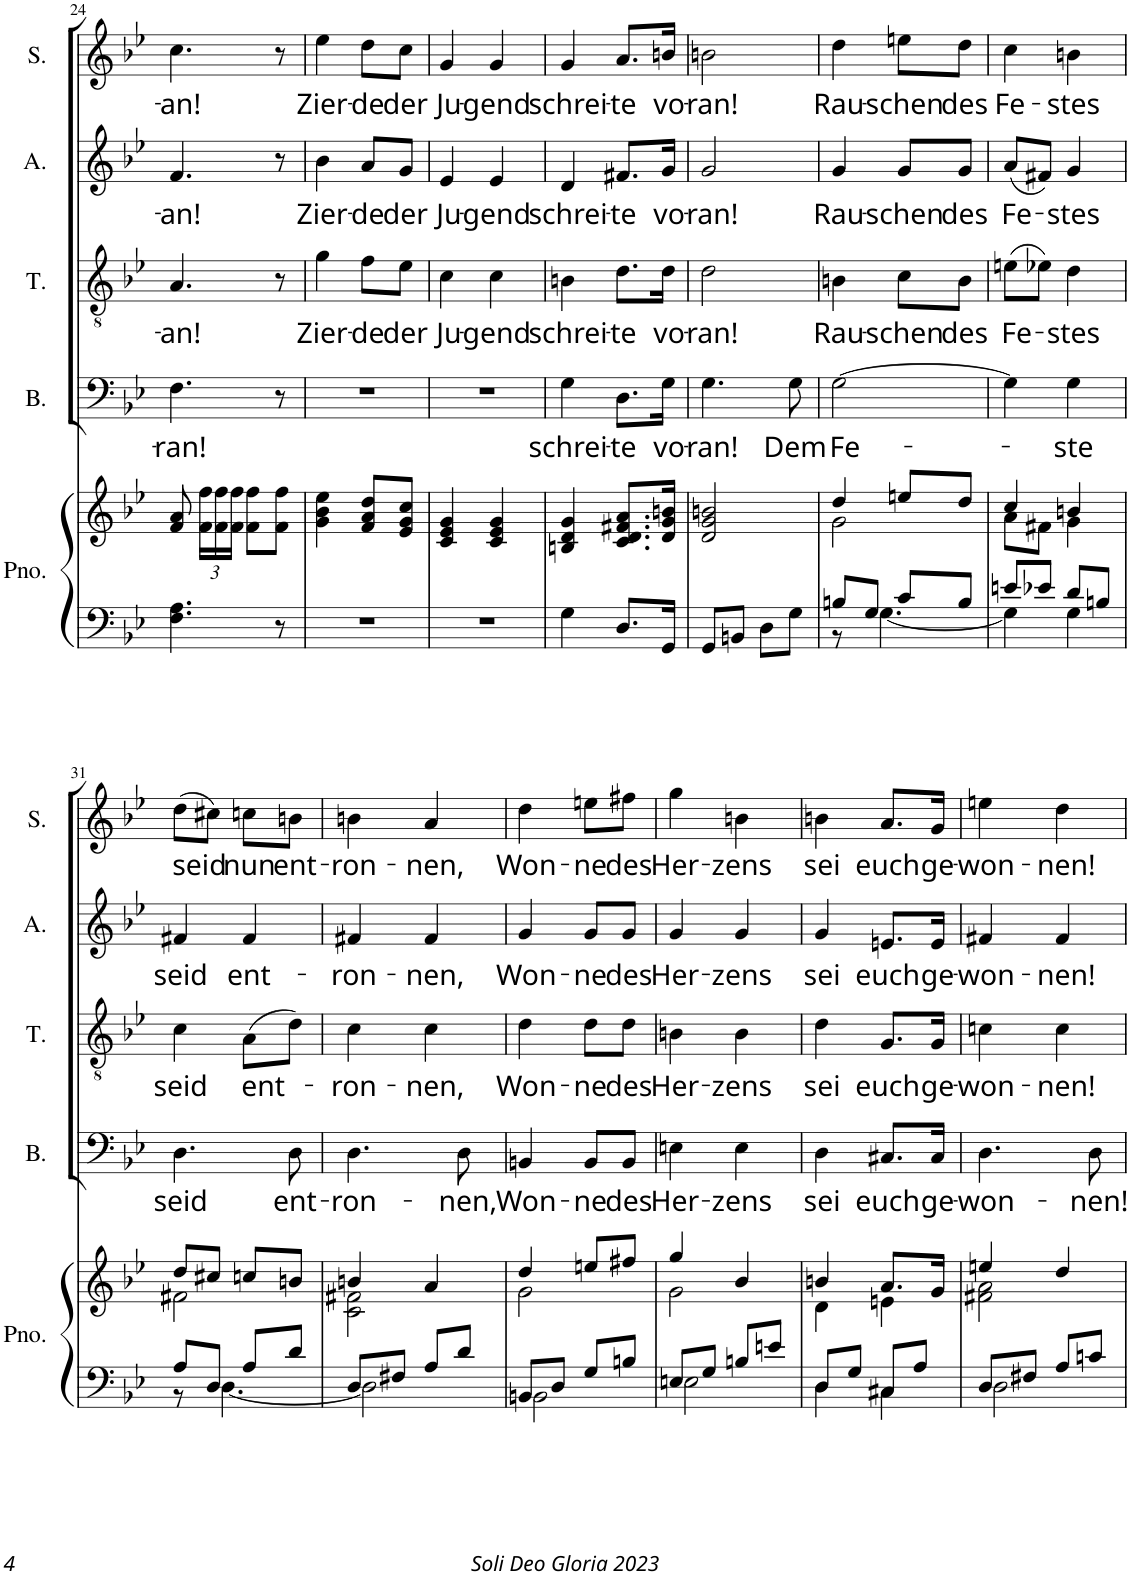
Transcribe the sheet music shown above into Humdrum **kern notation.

**kern	**kern	**kern	**text	**kern	**text	**kern	**text	**kern	**text
*part5	*part5	*part4	*part4	*part3	*part3	*part2	*part2	*part1	*part1
*staff6	*staff5	*staff4	*staff4	*staff3	*staff3	*staff2	*staff2	*staff1	*staff1
*I"Piano	*	*I"Bass	*	*I"Tenor	*	*I"Alto	*	*I"Soprano	*
*I'Pno.	*	*I'B.	*	*I'T.	*	*I'A.	*	*I'S.	*
!!LO:PB:g=z
*clefF4	*clefG2	*clefF4	*	*clefGv2	*	*clefG2	*	*clefG2	*
*k[b-e-]	*k[b-e-]	*k[b-e-]	*	*k[b-e-]	*	*k[b-e-]	*	*k[b-e-]	*
*M2/4	*M2/4	*M2/4	*	*M2/4	*	*M2/4	*	*M2/4	*
=24	=24	=24	=24	=24	=24	=24	=24	=24	=24
!	!	!	!LO:LY:b	!	!LO:LY:b	!	!LO:LY:b	!	!LO:LY:b
4.F\ 4.A\	8f/ 8a/	4.F\	-ran!	4.A/	-an!	4.f/	-an!	4.cc\	-an!
*	*Xbrackettup	*	*	*	*	*	*	*	*
.	24f\ 24ff\LL	.	.	.	.	.	.	.	.
.	24f\ 24ff\	.	.	.	.	.	.	.	.
.	24f\ 24ff\JJ	.	.	.	.	.	.	.	.
.	8f\ 8ff\L	.	.	.	.	.	.	.	.
8r	8f\ 8ff\J	8r	.	8r	.	8r	.	8r	.
=25	=25	=25	=25	=25	=25	=25	=25	=25	=25
!	!	!	!	!	!LO:LY:b	!	!LO:LY:b	!	!LO:LY:b
2r	4g\ 4b-\ 4ee-\	2r	.	4g\	Zier-	4b-\	Zier-	4ee-\	Zier-
!	!	!	!	!	!LO:LY:b	!	!LO:LY:b	!	!LO:LY:b
.	8f/ 8a/ 8dd/L	.	.	8f\L	-de	8a/L	-de	8dd\L	-de
!	!	!	!	!	!LO:LY:b	!	!LO:LY:b	!	!LO:LY:b
.	8e-/ 8g/ 8cc/J	.	.	8e-\J	der	8g/J	der	8cc\J	der
=26	=26	=26	=26	=26	=26	=26	=26	=26	=26
!	!	!	!	!	!LO:LY:b	!	!LO:LY:b	!	!LO:LY:b
2r	4c/ 4e-/ 4g/	2r	.	4c\	Ju-	4e-/	Ju-	4g/	Ju-
!	!	!	!	!	!LO:LY:b	!	!LO:LY:b	!	!LO:LY:b
.	4c/ 4e-/ 4g/	.	.	4c\	-gend	4e-/	-gend	4g/	-gend
=27	=27	=27	=27	=27	=27	=27	=27	=27	=27
!	!	!	!LO:LY:b	!	!LO:LY:b	!	!LO:LY:b	!	!LO:LY:b
4G\	4Bn/ 4d/ 4g/	4G\	schrei-	4Bn\	schrei-	4d/	schrei-	4g/	schrei-
!	!	!	!LO:LY:b	!	!LO:LY:b	!	!LO:LY:b	!	!LO:LY:b
8.D/L	8.c/ 8.d/ 8.f#X/ 8.a/L	8.D\L	-te	8.d\L	-te	8.f#X/L	-te	8.a/L	-te
!	!	!	!LO:LY:b	!	!LO:LY:b	!	!LO:LY:b	!	!LO:LY:b
16GG/Jk	16d/ 16g/ 16bn/Jk	16G\Jk	vo-	16d\Jk	vo-	16g/Jk	vo-	16bn/Jk	vo-
=28	=28	=28	=28	=28	=28	=28	=28	=28	=28
!	!	!	!LO:LY:b	!	!LO:LY:b	!	!LO:LY:b	!	!LO:LY:b
8GG/L	2d/ 2g/ 2bn/	4.G\	-ran!	2d\	-ran!	2g/	-ran!	2bn\	-ran!
8BBn/J	.	.	.	.	.	.	.	.	.
8D\L	.	.	.	.	.	.	.	.	.
!	!	!	!LO:LY:b	!	!	!	!	!	!
8G\J	.	8G\	Dem	.	.	.	.	.	.
=29	=29	=29	=29	=29	=29	=29	=29	=29	=29
*^	*^	*	*	*	*	*	*	*	*
!	!	!	!	!	!LO:LY:b	!	!LO:LY:b	!	!LO:LY:b	!	!LO:LY:b
8Bn/L	8r	4dd/	2g\	[2G\	Fe-	4Bn\	Rau-	4g/	Rau-	4dd\	Rau-
8G/J	[4.G\	.	.	.	.	.	.	.	.	.	.
!	!	!	!	!	!	!	!LO:LY:b	!	!LO:LY:b	!	!LO:LY:b
8c/L	.	8een/L	.	.	.	8c\L	-schen	8g/L	-schen	8een\L	-schen
!	!	!	!	!	!	!	!LO:LY:b	!	!LO:LY:b	!	!LO:LY:b
8B/J	.	8dd/J	.	.	.	8B\J	des	8g/J	des	8dd\J	des
=30	=30	=30	=30	=30	=30	=30	=30	=30	=30	=30	=30
!	!	!	!	!	!	!	!LO:LY:b	!	!LO:LY:b	!	!LO:LY:b
8en/L	4G\]	4cc/	8a\L	4G\]	.	(8en\L	Fe-	(8a/L	Fe-	4cc\	Fe-
8e-X/J	.	.	8f#X\J	.	.	8e-X\J)	.	8f#X/J)	.	.	.
!	!	!	!	!	!LO:LY:b	!	!LO:LY:b	!	!LO:LY:b	!	!LO:LY:b
8d/L	4G\	4bn/	4g\	4G\	-ste	4d\	-stes	4g/	-stes	4bn\	-stes
8Bn/J	.	.	.	.	.	.	.	.	.	.	.
!!LO:LB:g=z
=31	=31	=31	=31	=31	=31	=31	=31	=31	=31	=31	=31
!	!	!	!	!	!LO:LY:b	!	!LO:LY:b	!	!LO:LY:b	!	!LO:LY:b
8A/L	8r	8dd/L	2f#X\	4.D\	seid	4c\	seid	4f#X/	seid	(8dd\L	seid
8D/J	[4.D\	8cc#X/J	.	.	.	.	.	.	.	8cc#X\J)	.
!	!	!	!	!	!	!	!LO:LY:b	!	!LO:LY:b	!	!LO:LY:b
8A/L	.	8ccn/L	.	.	.	(8A\L	ent-	4f#/	ent-	8ccn\L	nun
!	!	!	!	!	!LO:LY:b	!	!	!	!	!	!LO:LY:b
8d/J	.	8bn/J	.	8D\	ent-	8d\J)	.	.	.	8bn\J	ent-
=32	=32	=32	=32	=32	=32	=32	=32	=32	=32	=32	=32
!	!	!	!	!	!LO:LY:b	!	!LO:LY:b	!	!LO:LY:b	!	!LO:LY:b
8D/L	2D\]	4bn/	2c\ 2f#X\	4.D\	-ron-	4c\	-ron-	4f#X/	-ron-	4bn\	-ron-
8F#X/J	.	.	.	.	.	.	.	.	.	.	.
!	!	!	!	!	!	!	!LO:LY:b	!	!LO:LY:b	!	!LO:LY:b
8A/L	.	4a/	.	.	.	4c\	-nen,	4f#/	-nen,	4a/	-nen,
!	!	!	!	!	!LO:LY:b	!	!	!	!	!	!
8d/J	.	.	.	8D\	-nen,	.	.	.	.	.	.
=33	=33	=33	=33	=33	=33	=33	=33	=33	=33	=33	=33
!	!	!	!	!	!LO:LY:b	!	!LO:LY:b	!	!LO:LY:b	!	!LO:LY:b
8BB-/L	2BBn\	4dd/	2g\	4BBn/	Won-	4d\	Won-	4g/	Won-	4dd\	Won-
8D/J	.	.	.	.	.	.	.	.	.	.	.
!	!	!	!	!	!LO:LY:b	!	!LO:LY:b	!	!LO:LY:b	!	!LO:LY:b
8G/L	.	8een/L	.	8BB/L	-ne	8d\L	-ne	8g/L	-ne	8een\L	-ne
!	!	!	!	!	!LO:LY:b	!	!LO:LY:b	!	!LO:LY:b	!	!LO:LY:b
8Bn/J	.	8ff#X/J	.	8BB/J	des	8d\J	des	8g/J	des	8ff#X\J	des
=34	=34	=34	=34	=34	=34	=34	=34	=34	=34	=34	=34
!	!	!	!	!	!LO:LY:b	!	!LO:LY:b	!	!LO:LY:b	!	!LO:LY:b
8En/L	2E\	4gg/	2g\	4En\	Her-	4Bn\	Her-	4g/	Her-	4gg\	Her-
8G/J	.	.	.	.	.	.	.	.	.	.	.
!	!	!	!	!	!LO:LY:b	!	!LO:LY:b	!	!LO:LY:b	!	!LO:LY:b
8Bn/L	.	4b-/	.	4E\	-zens	4B\	-zens	4g/	-zens	4bn\	-zens
8en/J	.	.	.	.	.	.	.	.	.	.	.
=35	=35	=35	=35	=35	=35	=35	=35	=35	=35	=35	=35
!	!	!	!	!	!LO:LY:b	!	!LO:LY:b	!	!LO:LY:b	!	!LO:LY:b
8D/L	4D\	4bn/	4d\	4D\	sei	4d\	sei	4g/	sei	4bn\	sei
8G/J	.	.	.	.	.	.	.	.	.	.	.
!	!	!	!	!	!LO:LY:b	!	!LO:LY:b	!	!LO:LY:b	!	!LO:LY:b
8C#X/L	4C#\	8.a/L	4en\	8.C#X/L	euch	8.G/L	euch	8.en/L	euch	8.a/L	euch
8A/J	.	.	.	.	.	.	.	.	.	.	.
!	!	!	!	!	!LO:LY:b	!	!LO:LY:b	!	!LO:LY:b	!	!LO:LY:b
.	.	16g/Jk	.	16C#/Jk	ge-	16G/Jk	ge-	16e/Jk	ge-	16g/Jk	ge-
=36	=36	=36	=36	=36	=36	=36	=36	=36	=36	=36	=36
!	!	!	!	!	!LO:LY:b	!	!LO:LY:b	!	!LO:LY:b	!	!LO:LY:b
8D/L	2D\	4een/	2f#X\ 2a\	4.D\	-won-	4cn\	-won-	4f#X/	-won-	4een\	-won-
8F#X/J	.	.	.	.	.	.	.	.	.	.	.
!	!	!	!	!	!	!	!LO:LY:b	!	!LO:LY:b	!	!LO:LY:b
8A/L	.	4dd/	.	.	.	4c\	-nen!	4f#/	-nen!	4dd\	-nen!
!	!	!	!	!	!LO:LY:b	!	!	!	!	!	!
8cn/J	.	.	.	8D\	-nen!	.	.	.	.	.	.
*v	*v	*	*	*	*	*	*	*	*	*	*
*	*v	*v	*	*	*	*	*	*	*	*
=	=	=	=	=	=	=	=	=	=
*-	*-	*-	*-	*-	*-	*-	*-	*-	*-
